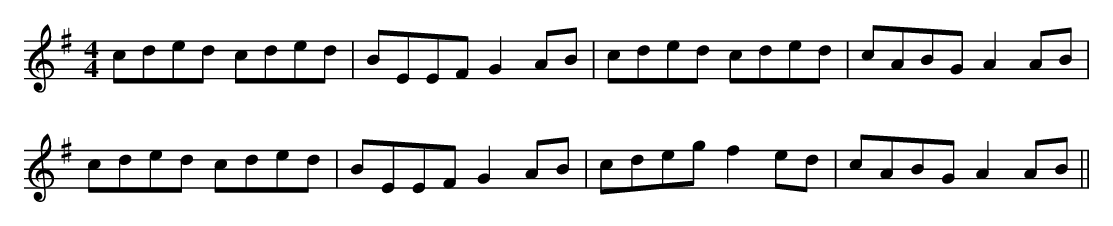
X:1
M:4/4
K:Ador
cded cded|BEEF G2AB|cded cded|cABG A2AB|
cded cded|BEEF G2AB|cdeg f2ed|cABG A2AB||
